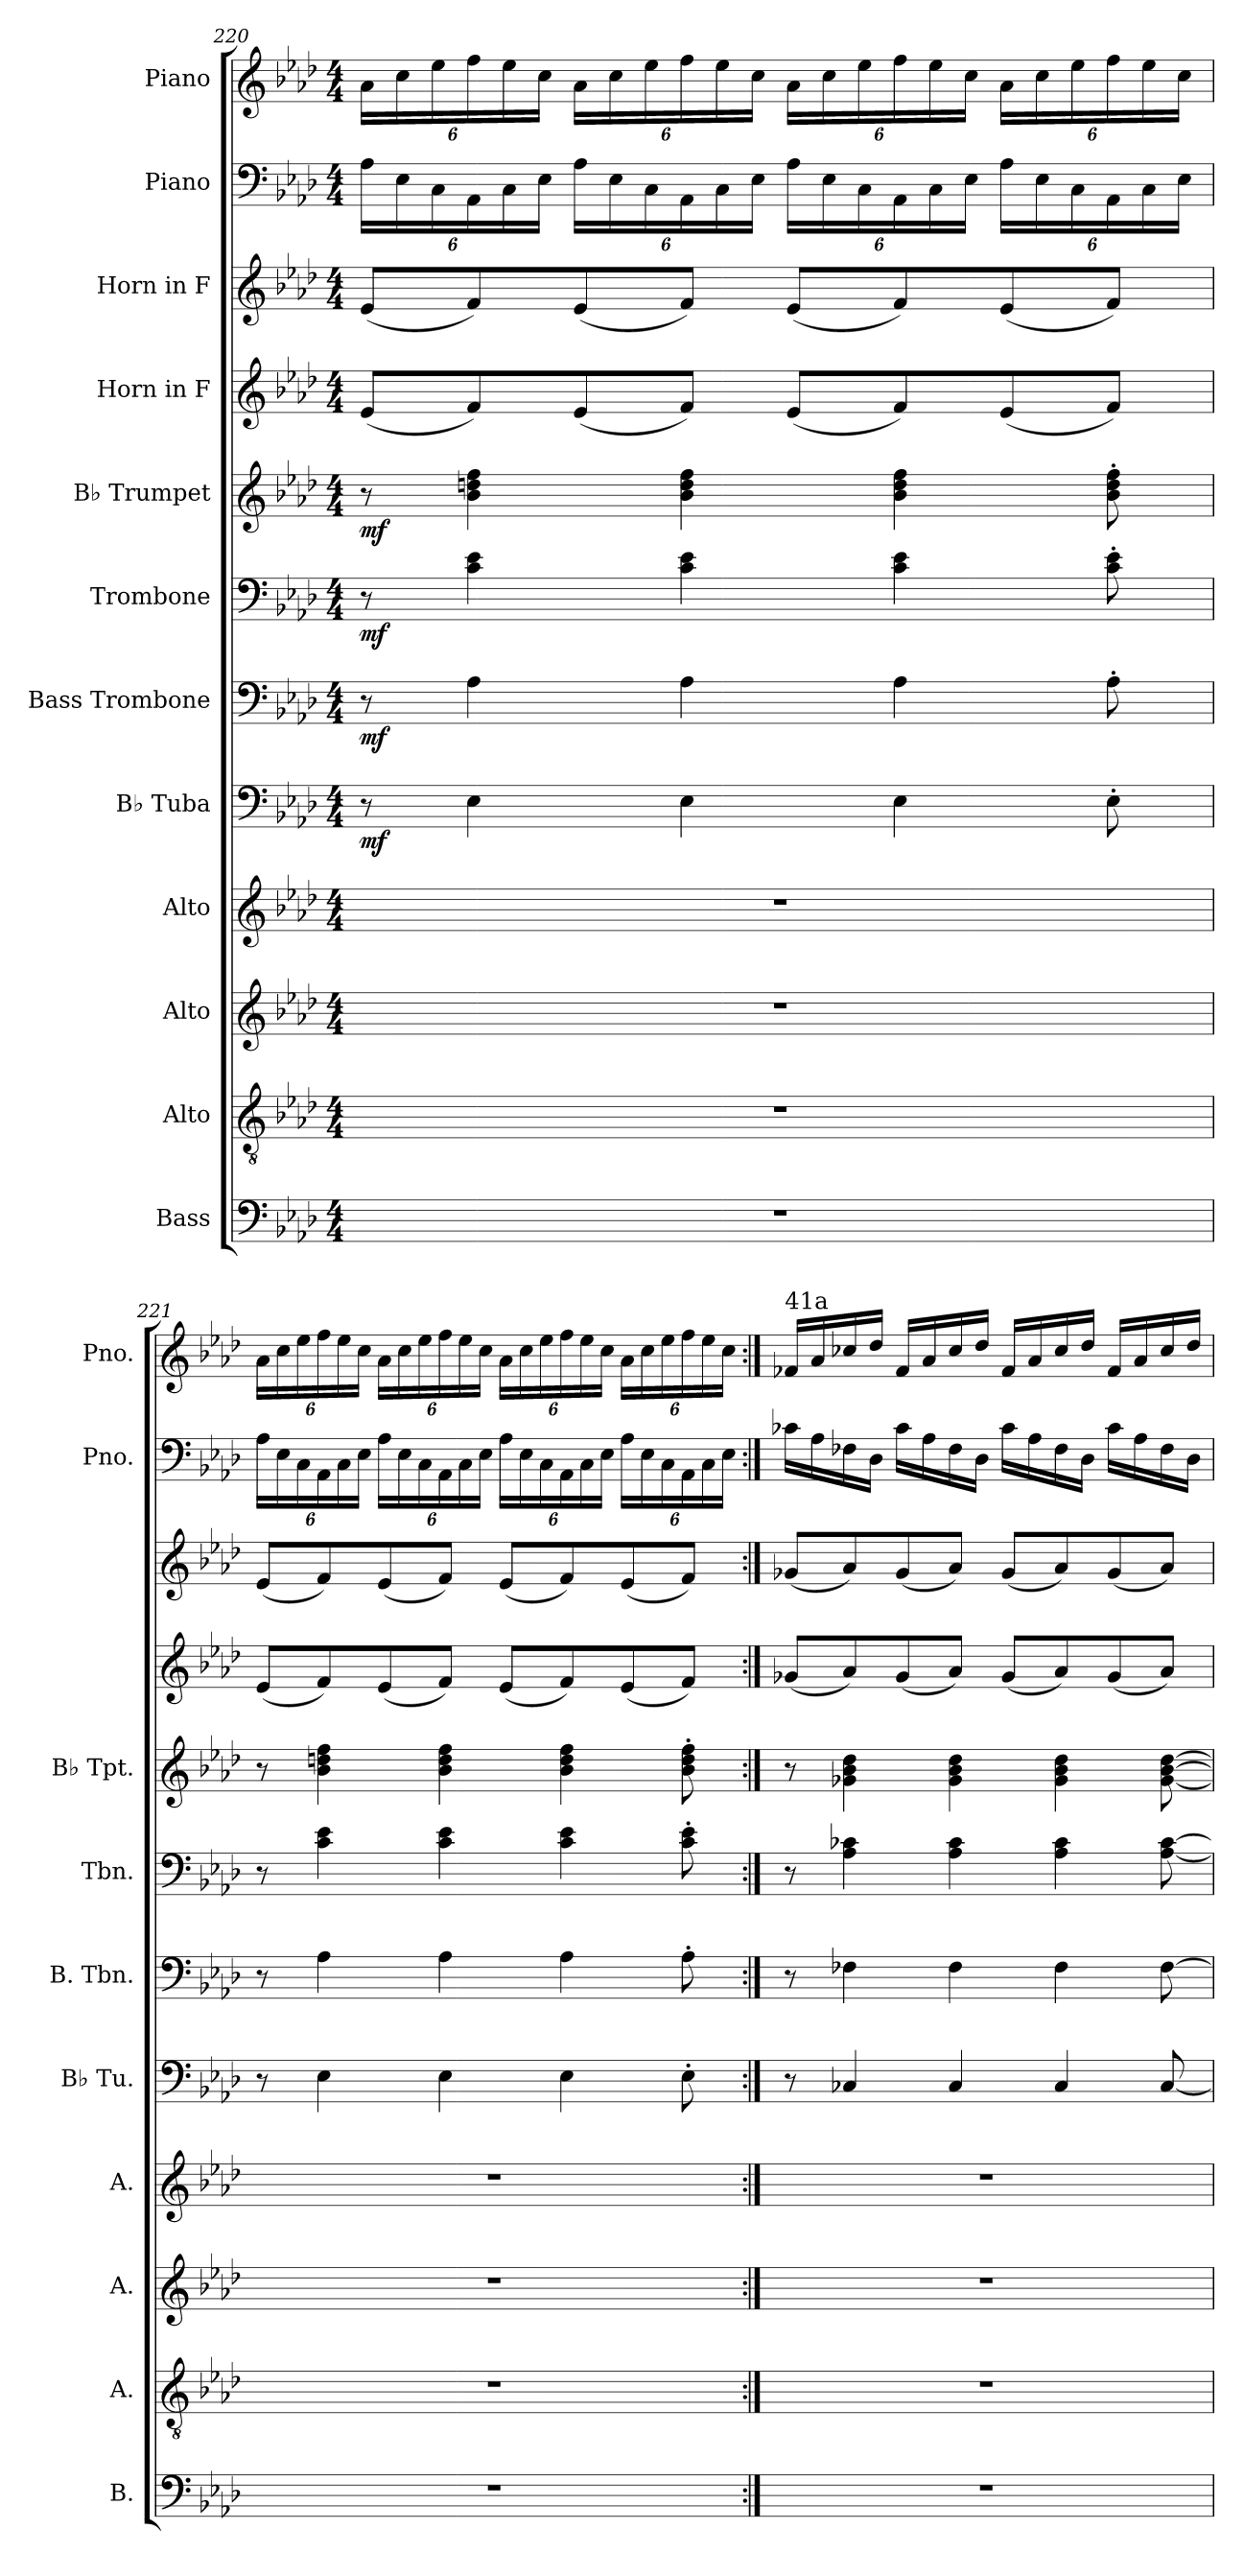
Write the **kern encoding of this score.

**kern	**kern	**kern	**kern	**kern	**dynam	**kern	**dynam	**kern	**dynam	**kern	**dynam	**kern	**kern	**kern	**kern
*part12	*part11	*part10	*part9	*part8	*part8	*part7	*part7	*part6	*part6	*part5	*part5	*part4	*part3	*part2	*part1
*staff12	*staff11	*staff10	*staff9	*staff8	*staff8	*staff7	*staff7	*staff6	*staff6	*staff5	*staff5	*staff4	*staff3	*staff2	*staff1
*I"Bass	*I"Alto	*I"Alto	*I"Alto	*I"B♭ Tuba	*	*I"Bass Trombone	*	*I"Trombone	*	*I"B♭ Trumpet	*	*I"Horn in F	*I"Horn in F	*I"Piano	*I"Piano
*I'B.	*I'A.	*I'A.	*I'A.	*I'B♭ Tu.	*	*I'B. Tbn.	*	*I'Tbn.	*	*I'B♭ Tpt.	*	*	*	*I'Pno.	*I'Pno.
*clefF4	*clefGv2	*clefG2	*clefG2	*clefF4	*	*clefF4	*	*clefF4	*	*clefG2	*	*clefG2	*clefG2	*clefF4	*clefG2
*	*	*	*	*	*	*	*	*	*	*ITrd1c2	*	*ITrd4c7	*ITrd4c7	*	*
*k[b-e-a-d-]	*k[b-e-a-d-]	*k[b-e-a-d-]	*k[b-e-a-d-]	*k[b-e-a-d-]	*	*k[b-e-a-d-]	*	*k[b-e-a-d-]	*	*k[b-e-a-d-g-c-]	*	*k[b-e-a-d-g-]	*k[b-e-a-d-g-]	*k[b-e-a-d-]	*k[b-e-a-d-]
*M4/4	*M4/4	*M4/4	*M4/4	*M4/4	*	*M4/4	*	*M4/4	*	*M4/4	*	*M4/4	*M4/4	*M4/4	*M4/4
*	*	*	*	*	*	*	*	*	*	*	*	*	*	*Xbrackettup	*Xbrackettup
=220	=220	=220	=220	=220	=220	=220	=220	=220	=220	=220	=220	=220	=220	=220	=220
!	!	!	!	!	!LO:DY:b	!	!LO:DY:b	!	!LO:DY:b	!	!LO:DY:b	!	!	!	!
1r	1r	1r	1r	8r	mf	8r	mf	8r	mf	8r	mf	(8A-/L	(8A-/L	24A-\LL	24a-\LL
.	.	.	.	.	.	.	.	.	.	.	.	.	.	24E-\	24cc\
.	.	.	.	.	.	.	.	.	.	.	.	.	.	24C\	24ee-\
.	.	.	.	4E-\	.	4A-\	.	4c\ 4e-\	.	4a-\ 4ccn\ 4ee-\	.	8B-/)	8B-/)	24AA-\	24ff\
.	.	.	.	.	.	.	.	.	.	.	.	.	.	24C\	24ee-\
.	.	.	.	.	.	.	.	.	.	.	.	.	.	24E-\JJ	24cc\JJ
.	.	.	.	.	.	.	.	.	.	.	.	(8A-/	(8A-/	24A-\LL	24a-\LL
.	.	.	.	.	.	.	.	.	.	.	.	.	.	24E-\	24cc\
.	.	.	.	.	.	.	.	.	.	.	.	.	.	24C\	24ee-\
.	.	.	.	4E-\	.	4A-\	.	4c\ 4e-\	.	4a-\ 4cc\ 4ee-\	.	8B-/J)	8B-/J)	24AA-\	24ff\
.	.	.	.	.	.	.	.	.	.	.	.	.	.	24C\	24ee-\
.	.	.	.	.	.	.	.	.	.	.	.	.	.	24E-\JJ	24cc\JJ
.	.	.	.	.	.	.	.	.	.	.	.	(8A-/L	(8A-/L	24A-\LL	24a-\LL
.	.	.	.	.	.	.	.	.	.	.	.	.	.	24E-\	24cc\
.	.	.	.	.	.	.	.	.	.	.	.	.	.	24C\	24ee-\
.	.	.	.	4E-\	.	4A-\	.	4c\ 4e-\	.	4a-\ 4cc\ 4ee-\	.	8B-/)	8B-/)	24AA-\	24ff\
.	.	.	.	.	.	.	.	.	.	.	.	.	.	24C\	24ee-\
.	.	.	.	.	.	.	.	.	.	.	.	.	.	24E-\JJ	24cc\JJ
.	.	.	.	.	.	.	.	.	.	.	.	(8A-/	(8A-/	24A-\LL	24a-\LL
.	.	.	.	.	.	.	.	.	.	.	.	.	.	24E-\	24cc\
.	.	.	.	.	.	.	.	.	.	.	.	.	.	24C\	24ee-\
.	.	.	.	8E-'\	.	8A-'\	.	8c\' 8e-\'	.	8a-\' 8cc\' 8ee-\'	.	8B-/J)	8B-/J)	24AA-\	24ff\
.	.	.	.	.	.	.	.	.	.	.	.	.	.	24C\	24ee-\
.	.	.	.	.	.	.	.	.	.	.	.	.	.	24E-\JJ	24cc\JJ
!!LO:PB:g=z
=221	=221	=221	=221	=221	=221	=221	=221	=221	=221	=221	=221	=221	=221	=221	=221
1r	1r	1r	1r	8r	.	8r	.	8r	.	8r	.	(8A-/L	(8A-/L	24A-\LL	24a-\LL
.	.	.	.	.	.	.	.	.	.	.	.	.	.	24E-\	24cc\
.	.	.	.	.	.	.	.	.	.	.	.	.	.	24C\	24ee-\
.	.	.	.	4E-\	.	4A-\	.	4c\ 4e-\	.	4a-\ 4ccn\ 4ee-\	.	8B-/)	8B-/)	24AA-\	24ff\
.	.	.	.	.	.	.	.	.	.	.	.	.	.	24C\	24ee-\
.	.	.	.	.	.	.	.	.	.	.	.	.	.	24E-\JJ	24cc\JJ
.	.	.	.	.	.	.	.	.	.	.	.	(8A-/	(8A-/	24A-\LL	24a-\LL
.	.	.	.	.	.	.	.	.	.	.	.	.	.	24E-\	24cc\
.	.	.	.	.	.	.	.	.	.	.	.	.	.	24C\	24ee-\
.	.	.	.	4E-\	.	4A-\	.	4c\ 4e-\	.	4a-\ 4cc\ 4ee-\	.	8B-/J)	8B-/J)	24AA-\	24ff\
.	.	.	.	.	.	.	.	.	.	.	.	.	.	24C\	24ee-\
.	.	.	.	.	.	.	.	.	.	.	.	.	.	24E-\JJ	24cc\JJ
.	.	.	.	.	.	.	.	.	.	.	.	(8A-/L	(8A-/L	24A-\LL	24a-\LL
.	.	.	.	.	.	.	.	.	.	.	.	.	.	24E-\	24cc\
.	.	.	.	.	.	.	.	.	.	.	.	.	.	24C\	24ee-\
.	.	.	.	4E-\	.	4A-\	.	4c\ 4e-\	.	4a-\ 4cc\ 4ee-\	.	8B-/)	8B-/)	24AA-\	24ff\
.	.	.	.	.	.	.	.	.	.	.	.	.	.	24C\	24ee-\
.	.	.	.	.	.	.	.	.	.	.	.	.	.	24E-\JJ	24cc\JJ
.	.	.	.	.	.	.	.	.	.	.	.	(8A-/	(8A-/	24A-\LL	24a-\LL
.	.	.	.	.	.	.	.	.	.	.	.	.	.	24E-\	24cc\
.	.	.	.	.	.	.	.	.	.	.	.	.	.	24C\	24ee-\
.	.	.	.	8E-'\	.	8A-'\	.	8c\' 8e-\'	.	8a-\' 8cc\' 8ee-\'	.	8B-/J)	8B-/J)	24AA-\	24ff\
.	.	.	.	.	.	.	.	.	.	.	.	.	.	24C\	24ee-\
.	.	.	.	.	.	.	.	.	.	.	.	.	.	24E-\JJ	24cc\JJ
=222:|!	=222:|!	=222:|!	=222:|!	=222:|!	=222:|!	=222:|!	=222:|!	=222:|!	=222:|!	=222:|!	=222:|!	=222:|!	=222:|!	=222:|!	=222:|!
!	!	!	!	!	!	!	!	!	!	!	!	!	!	!	!LO:TX:a:t=41a
1r	1r	1r	1r	8r	.	8r	.	8r	.	8r	.	(8c-X/L	(8c-X/L	16c-X\LL	16f-X/LL
.	.	.	.	.	.	.	.	.	.	.	.	.	.	16A-\	16a-/
.	.	.	.	4C-X/	.	4F-X\	.	4A-\ 4c-X\	.	4f-X\ 4a-\ 4cc-\	.	8d-/)	8d-/)	16F-X\	16cc-X/
.	.	.	.	.	.	.	.	.	.	.	.	.	.	16D-\JJ	16dd-/JJ
.	.	.	.	.	.	.	.	.	.	.	.	(8c-/	(8c-/	16c-\LL	16f-/LL
.	.	.	.	.	.	.	.	.	.	.	.	.	.	16A-\	16a-/
.	.	.	.	4C-/	.	4F-\	.	4A-\ 4c-\	.	4f-\ 4a-\ 4cc-\	.	8d-/J)	8d-/J)	16F-\	16cc-/
.	.	.	.	.	.	.	.	.	.	.	.	.	.	16D-\JJ	16dd-/JJ
.	.	.	.	.	.	.	.	.	.	.	.	(8c-/L	(8c-/L	16c-\LL	16f-/LL
.	.	.	.	.	.	.	.	.	.	.	.	.	.	16A-\	16a-/
.	.	.	.	4C-/	.	4F-\	.	4A-\ 4c-\	.	4f-\ 4a-\ 4cc-\	.	8d-/)	8d-/)	16F-\	16cc-/
.	.	.	.	.	.	.	.	.	.	.	.	.	.	16D-\JJ	16dd-/JJ
.	.	.	.	.	.	.	.	.	.	.	.	(8c-/	(8c-/	16c-\LL	16f-/LL
.	.	.	.	.	.	.	.	.	.	.	.	.	.	16A-\	16a-/
.	.	.	.	[8C-/	.	[8F-\	.	[8A-\ [8c-\	.	[8f-\ [8a-\ [8cc-\	.	8d-/J)	8d-/J)	16F-\	16cc-/
.	.	.	.	.	.	.	.	.	.	.	.	.	.	16D-\JJ	16dd-/JJ
=	=	=	=	=	=	=	=	=	=	=	=	=	=	=	=
*-	*-	*-	*-	*-	*-	*-	*-	*-	*-	*-	*-	*-	*-	*-	*-
